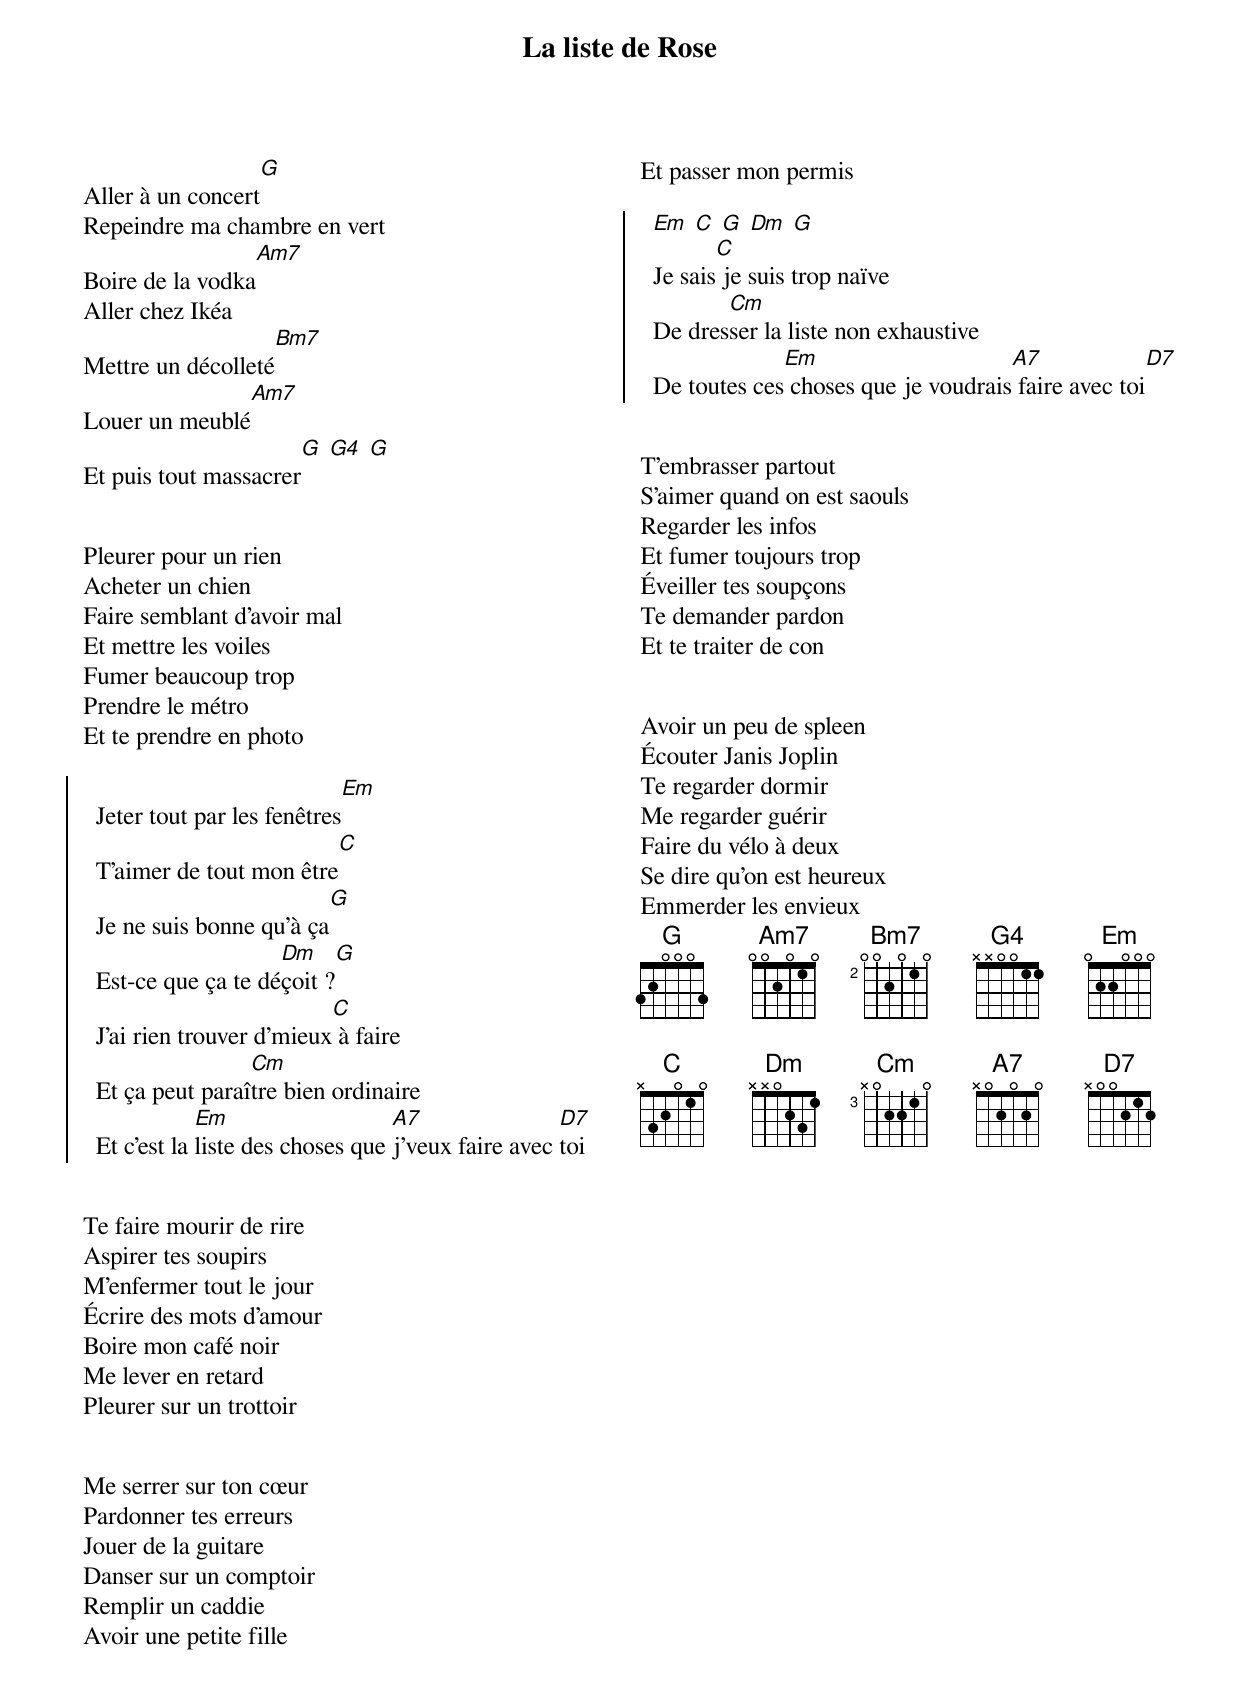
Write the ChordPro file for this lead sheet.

{title: La liste de Rose}
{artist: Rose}
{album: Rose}
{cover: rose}
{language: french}
{columns: 2}
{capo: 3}
{define: C frets X 3 2 0 1 0}
{define: Cm base-fret 3 frets X 0 2 2 1 0}
{define: Dm frets X X 0 2 3 1}
{define: D7 frets X 0 0 2 1 2}
{define: Em frets 0 2 2 0 0 0}
{define: G frets 3 2 0 0 0 3}
{define: G4 frets 3 2 0 5 0 3 special}
{define: Am7 frets 0 0 2 0 1 0}
{define: A7 frets X 0 2 0 2 0}
{define: Bm7 base-fret 2 frets 0 0 2 0 1 0}

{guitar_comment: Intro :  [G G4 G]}


Aller à un concert[G]
Repeindre ma chambre en vert
Boire de la vodka[Am7]
Aller chez Ikéa
Mettre un décolleté[Bm7]
Louer un meublé[Am7]
Et puis tout massacrer[G] [G4] [G]


Pleurer pour un rien
Acheter un chien
Faire semblant d'avoir mal
Et mettre les voiles
Fumer beaucoup trop
Prendre le métro
Et te prendre en photo

{start_of_chorus}
  Jeter tout par les fenêtres[Em]
  T'aimer de tout mon être[C]
  Je ne suis bonne qu'à ça[G]
  Est-ce que ça te dé[Dm]çoit ?[G]
  J'ai rien trouver d'mieux[C] à faire
  Et ça peut paraî[Cm]tre bien ordinaire
  Et c'est la [Em]liste des choses que [A7]j'veux faire avec [D7]toi
{end_of_chorus}


Te faire mourir de rire
Aspirer tes soupirs
M'enfermer tout le jour
Écrire des mots d'amour
Boire mon café noir
Me lever en retard
Pleurer sur un trottoir


Me serrer sur ton cœur
Pardonner tes erreurs
Jouer de la guitare
Danser sur un comptoir
Remplir un caddie
Avoir une petite fille
Et passer mon permis

{start_of_chorus}
  [Em] [C] [G] [Dm] [G]
  Je sais[C] je suis trop naïve
  De dres[Cm]ser la liste non exhaustive
  De toutes ces[Em] choses que je voudrais[A7] faire avec toi[D7]
{end_of_chorus}


T'embrasser partout
S'aimer quand on est saouls
Regarder les infos
Et fumer toujours trop
Éveiller tes soupçons
Te demander pardon
Et te traiter de con


Avoir un peu de spleen
Écouter Janis Joplin
Te regarder dormir
Me regarder guérir
Faire du vélo à deux
Se dire qu'on est heureux
Emmerder les envieux
